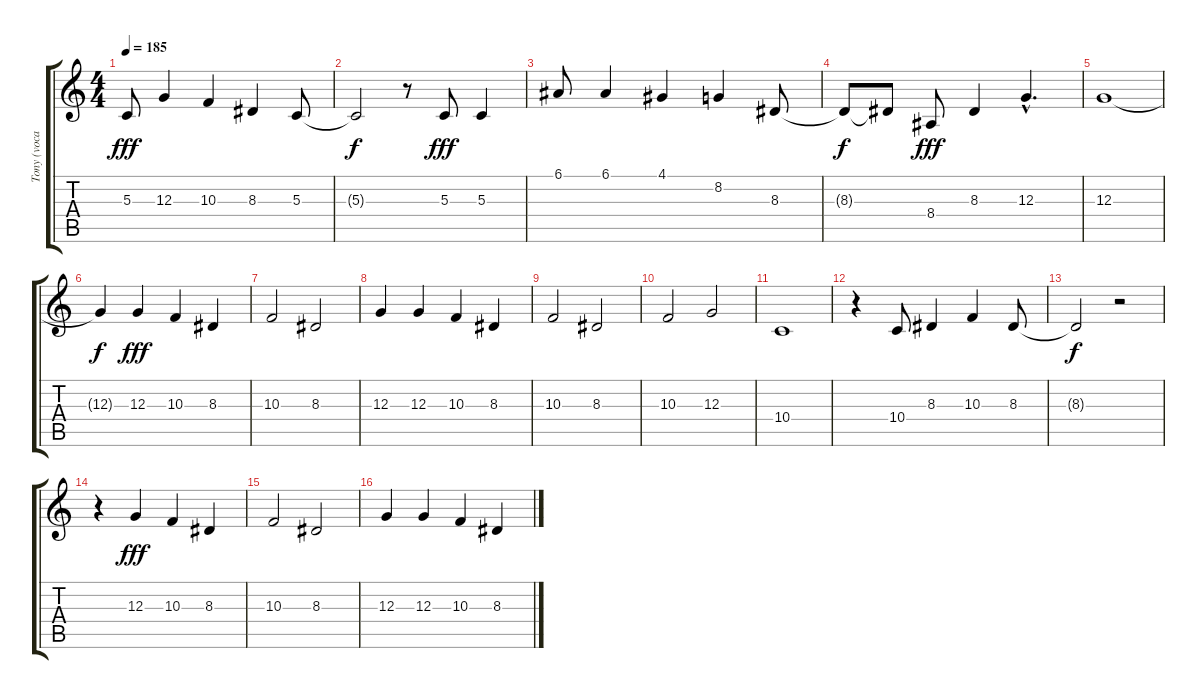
\track ("Tony (vocals)" "Tony (voca") {instrument tenorsax}
\staff {score tabs}
\tuning (E4 B3 G3 D3 A2 E2) {hide}
\ts (4 4)
\tempo 185
\clef g2
\ks c
5.3.8{dy fff} 12.3.4 10.3.4 8.3.4 5.3.8 |
5.3{t}.2{dy f} r.8 5.3.8{dy fff} 5.3.4 |
6.1.8 6.1.4 4.1.4 8.2.4 8.3.8 |
8.3{t}.8{dy f} 8.3{t}.8 8.4.8{dy fff} 8.3.4 12.3{hac}.4{d} |
12.3.1 |
12.3{t}.4{dy f} 12.3.4{dy fff} 10.3.4 8.3.4 |
10.3.2 8.3.2 |
12.3.4 12.3.4 10.3.4 8.3.4 |
10.3.2 8.3.2 |
10.3.2 12.3.2 |
10.4.1 |
r.4 10.4.8 8.3.4 10.3.4 8.3.8 |
8.3{t}.2{dy f} r.2 |
r.4 12.3.4{dy fff} 10.3.4 8.3.4 |
10.3.2 8.3.2 |
12.3.4 12.3.4 10.3.4 8.3.4
